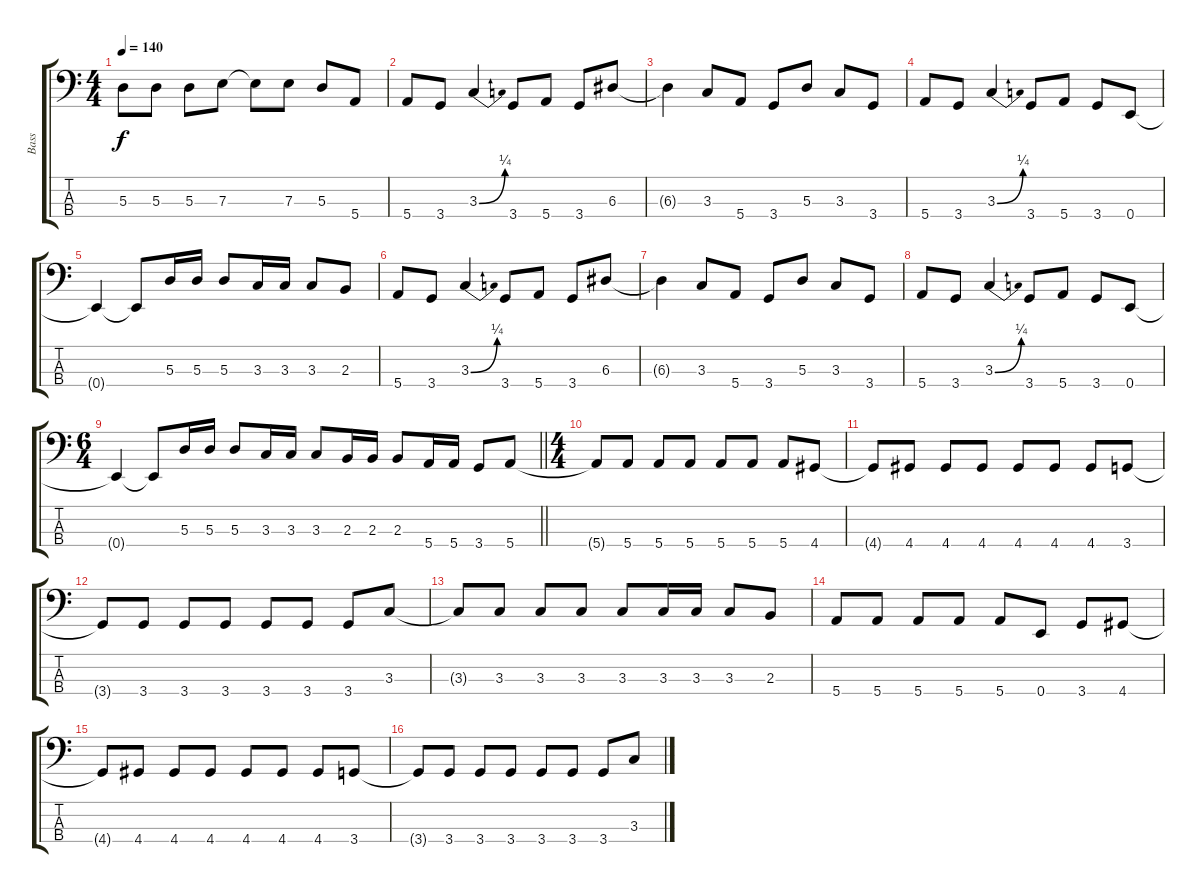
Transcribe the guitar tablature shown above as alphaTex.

\track ("Bass" "Bass") {instrument electricbassfinger}
\staff {score tabs}
\tuning (G2 D2 A1 E1) {hide}
\ts (4 4)
\tempo 140
\clef f4
\ks c
5.3.8{dy f} 5.3.8 5.3.8 7.3.8 7.3{t}.8 7.3.8 5.3.8 5.4.8 |
5.4.8 3.4.8 3.3{be (bend 0 0 60 1)}.4 3.4.8 5.4.8 3.4.8 6.3.8 |
6.3{t}.4 3.3.8 5.4.8 3.4.8 5.3.8 3.3.8 3.4.8 |
5.4.8 3.4.8 3.3{be (bend 0 0 60 1)}.4 3.4.8 5.4.8 3.4.8 0.4.8 |
0.4{t}.4 0.4{t}.8 5.3.16 5.3.16 5.3.8 3.3.16 3.3.16 3.3.8 2.3.8 |
5.4.8 3.4.8 3.3{be (bend 0 0 60 1)}.4 3.4.8 5.4.8 3.4.8 6.3.8 |
6.3{t}.4 3.3.8 5.4.8 3.4.8 5.3.8 3.3.8 3.4.8 |
5.4.8 3.4.8 3.3{be (bend 0 0 60 1)}.4 3.4.8 5.4.8 3.4.8 0.4.8 |
\ts (6 4)
\barLineRight lightlight
0.4{t}.4 0.4{t}.8 5.3.16 5.3.16 5.3.8 3.3.16 3.3.16 3.3.8 2.3.16 2.3.16 2.3.8 5.4.16 5.4.16 3.4.8 5.4.8 |
\ts (4 4)
5.4{t}.8 5.4.8 5.4.8 5.4.8 5.4.8 5.4.8 5.4.8 4.4.8 |
4.4{t}.8 4.4.8 4.4.8 4.4.8 4.4.8 4.4.8 4.4.8 3.4.8 |
3.4{t}.8 3.4.8 3.4.8 3.4.8 3.4.8 3.4.8 3.4.8 3.3.8 |
3.3{t}.8 3.3.8 3.3.8 3.3.8 3.3.8 3.3.16 3.3.16 3.3.8 2.3.8 |
5.4.8 5.4.8 5.4.8 5.4.8 5.4.8 0.4.8 3.4.8 4.4.8 |
4.4{t}.8 4.4.8 4.4.8 4.4.8 4.4.8 4.4.8 4.4.8 3.4.8 |
3.4{t}.8 3.4.8 3.4.8 3.4.8 3.4.8 3.4.8 3.4.8 3.3.8
